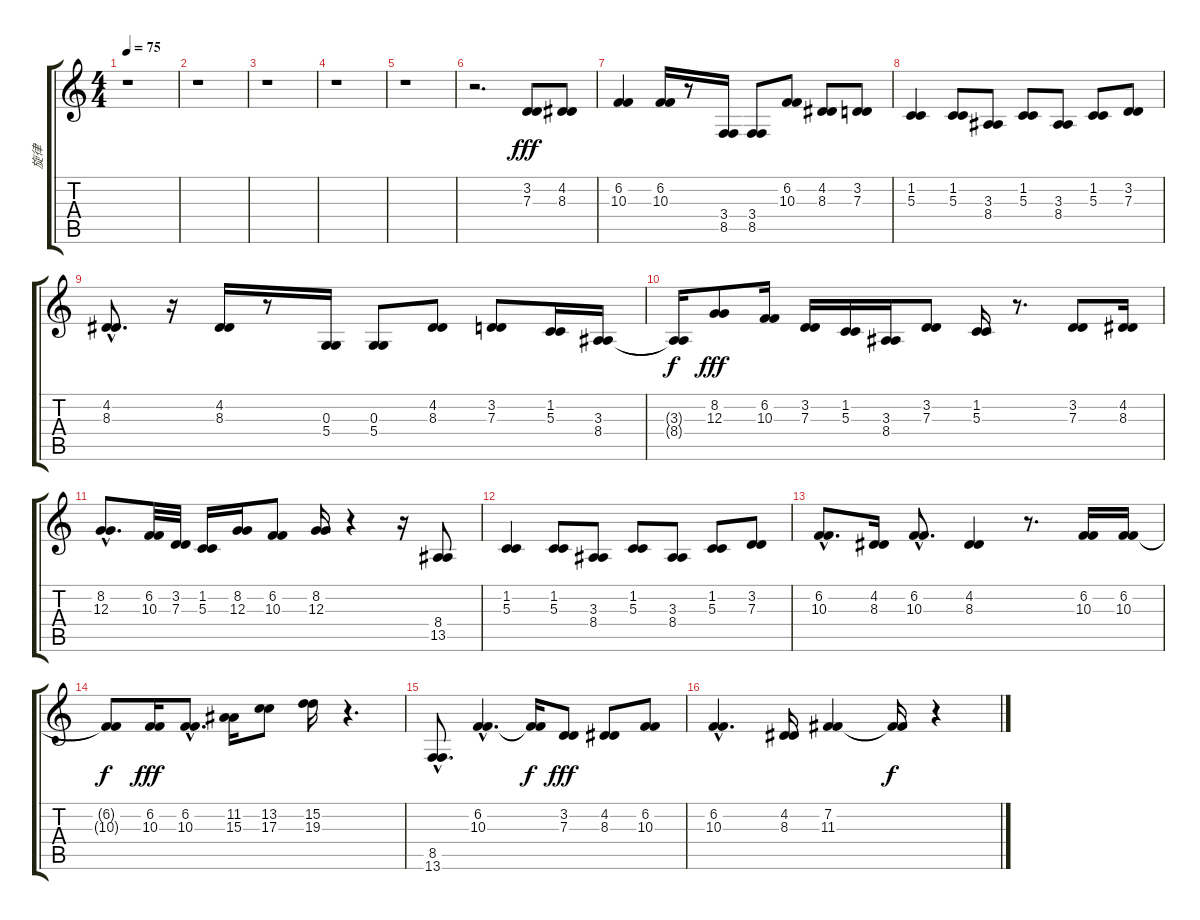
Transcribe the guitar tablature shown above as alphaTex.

\track ("旋律" "旋律") {instrument sopranosax}
\staff {score tabs}
\tuning (E4 B3 G3 D3 A2 E2) {hide}
\ts (4 4)
\tempo 75
\clef g2
\ks c
r.1{dy fff} |
r.1 |
r.1 |
r.1 |
r.1 |
r.2{d} (3.2 7.3).8 (4.2 8.3).8 |
(6.2 10.3).4 (6.2 10.3).16 r.8 (3.4 8.5).16 (3.4 8.5).8 (6.2 10.3).8 (4.2 8.3).8 (3.2 7.3).8 |
(1.2 5.3).4 (1.2 5.3).8 (3.3 8.4).8 (1.2 5.3).8 (3.3 8.4).8 (1.2 5.3).8 (3.2 7.3).8 |
(4.2{hac} 8.3{hac}).8{d} r.16 (4.2 8.3).16 r.8 (0.3 5.4).16 (0.3 5.4).8 (4.2 8.3).8 (3.2 7.3).8 (1.2 5.3).16 (3.3 8.4).16 |
(3.3{t} 8.4{t}).16{dy f} (8.2 12.3).8{dy fff} (6.2 10.3).16 (3.2 7.3).16 (1.2 5.3).16 (3.3 8.4).16 (3.2 7.3).8 (1.2 5.3).16 r.8{d} (3.2 7.3).8 (4.2 8.3).16 |
(8.2{hac} 12.3{hac}).8{d} (6.2 10.3).32 (3.2 7.3).32 (1.2 5.3).16 (8.2 12.3).16 (6.2 10.3).8 (8.2 12.3).16 r.4 r.16 (8.4 13.5).8 |
(1.2 5.3).4 (1.2 5.3).8 (3.3 8.4).8 (1.2 5.3).8 (3.3 8.4).8 (1.2 5.3).8 (3.2 7.3).8 |
(6.2{hac} 10.3{hac}).8{d} (4.2 8.3).16 (6.2{hac} 10.3{hac}).8{d} (4.2 8.3).4 r.8{d} (6.2 10.3).16 (6.2 10.3).16 |
(6.2{t} 10.3{t}).8{dy f} (6.2 10.3).16{dy fff} (6.2{hac} 10.3{hac}).8{d} (11.2 15.3).16 (13.2 17.3).8 (15.2 19.3).16 r.4{d} |
(8.5{hac} 13.6{hac}).8{d} (6.2{hac} 10.3{hac}).4{d} (6.2{t} 10.3{t}).16{dy f} (3.2 7.3).8{dy fff} (4.2 8.3).8 (6.2 10.3).8 |
(6.2{hac} 10.3{hac}).4{d} (4.2 8.3).16 (7.2 11.3).4 (7.2{t} 11.3{t}).16{dy f} r.4
